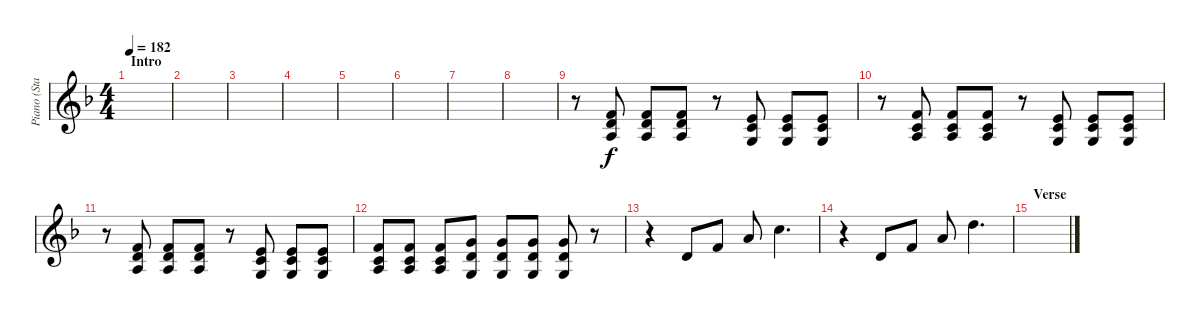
\track ("Piano (Staff 1)" "Piano (Sta") {instrument acousticgrandpiano}
\staff {score}
\tuning (E4 B3 G3 D3 A2 E2 B1) {hide}
\ts (4 4)
\section ("" "Intro")
\tempo 182
\clef g2
\ks f
|
|
|
|
|
|
|
|
r.8 (1.1 3.2 2.3).8 (1.1 3.2 2.3).8 (1.1 3.2 2.3).8 r.8 (0.1 1.2 0.3).8 (0.1 1.2 0.3).8 (0.1 1.2 0.3).8 |
r.8 (1.1 1.2 2.3).8 (1.1 1.2 2.3).8 (1.1 1.2 2.3).8 r.8 (0.1 1.2 0.3).8 (0.1 1.2 0.3).8 (0.1 1.2 0.3).8 |
r.8 (1.1 3.2 2.3).8 (1.1 3.2 2.3).8 (1.1 3.2 2.3).8 r.8 (0.1 1.2 0.3).8 (0.1 1.2 0.3).8 (0.1 1.2 0.3).8 |
(1.1 1.2 2.3).8 (1.1 1.2 2.3).8 (1.1 1.2 2.3).8 (3.1 3.2 0.3).8 (3.1 3.2 0.3).8 (3.1 3.2 0.3).8 (3.1 3.2 0.3).8 r.8 |
r.4 3.2.8 1.1.8 5.1.8 8.1.4{d} |
r.4 3.2.8 1.1.8 5.1.8 10.1.4{d} |
\section ("" "Verse")
